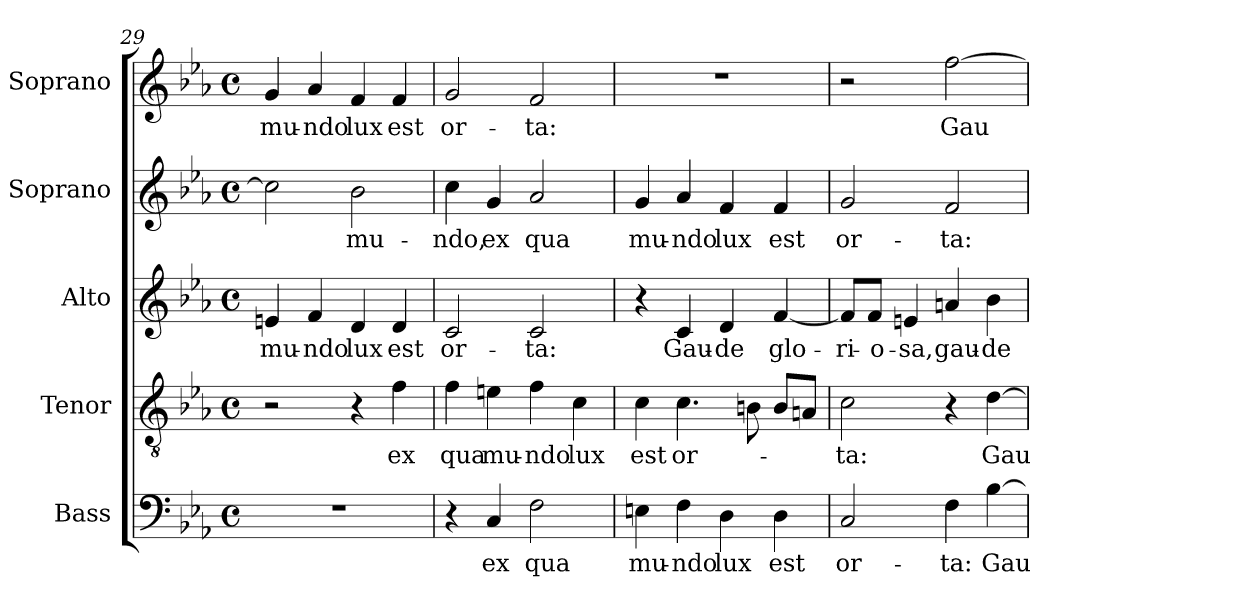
**kern	**text	**kern	**text	**kern	**text	**kern	**text	**kern	**text
*part5	*part5	*part4	*part4	*part3	*part3	*part2	*part2	*part1	*part1
*staff5	*staff5	*staff4	*staff4	*staff3	*staff3	*staff2	*staff2	*staff1	*staff1
*I"Bass	*	*I"Tenor	*	*I"Alto	*	*I"Soprano	*	*I"Soprano	*
*I'B.	*	*I'T.	*	*I'A.	*	*I'S.	*	*I'S.	*
*clefF4	*	*clefGv2	*	*clefG2	*	*clefG2	*	*clefG2	*
*	*	*ITrd7c12	*	*	*	*	*	*	*
*k[b-e-a-]	*	*k[b-e-a-]	*	*k[b-e-a-]	*	*k[b-e-a-]	*	*k[b-e-a-]	*
*E-:	*	*E-:	*	*E-:	*	*E-:	*	*E-:	*
*M4/4	*	*M4/4	*	*M4/4	*	*M4/4	*	*M4/4	*
*met(c)	*	*met(c)	*	*met(c)	*	*met(c)	*	*met(c)	*
=29	=29	=29	=29	=29	=29	=29	=29	=29	=29
!	!	!	!	!	!LO:LY:b:color=#000000	!	!	!	!
!	!	!	!	!	!	!	!	!	!LO:LY:b:color=#000000
1r	.	2r	.	4eni/	mu-	2cci\]	.	4gi/	mu-
!	!	!	!	!	!LO:LY:b:color=#000000	!	!	!	!
!	!	!	!	!	!	!	!	!	!LO:LY:b:color=#000000
.	.	.	.	4fi/	-ndo	.	.	4a-i/	-ndo
!	!	!	!	!	!LO:LY:b:color=#000000	!	!	!	!
!	!	!	!	!	!	!	!LO:LY:b:color=#000000	!	!
!	!	!	!	!	!	!	!	!	!LO:LY:b:color=#000000
.	.	4r	.	4di/	lux	2b-i\	mu-	4fi/	lux
!	!	!	!LO:LY:b:color=#000000	!	!	!	!	!	!
!	!	!	!	!	!LO:LY:b:color=#000000	!	!	!	!
!	!	!	!	!	!	!	!	!	!LO:LY:b:color=#000000
.	.	4Fi\	ex	4di/	est	.	.	4fi/	est
=30	=30	=30	=30	=30	=30	=30	=30	=30	=30
!	!	!	!LO:LY:b:color=#000000	!	!	!	!	!	!
!	!	!	!	!	!LO:LY:b:color=#000000	!	!	!	!
!	!	!	!	!	!	!	!LO:LY:b:color=#000000	!	!
!	!	!	!	!	!	!	!	!	!LO:LY:b:color=#000000
4r	.	4Fi\	qua	2ci/	or-	4cci\	-ndo,	2gi/	or-
!	!LO:LY:b:color=#000000	!	!	!	!	!	!	!	!
!	!	!	!LO:LY:b:color=#000000	!	!	!	!	!	!
!	!	!	!	!	!	!	!LO:LY:b:color=#000000	!	!
4Ci/	ex	4Eni\	mu-	.	.	4gi/	ex	.	.
!	!LO:LY:b:color=#000000	!	!	!	!	!	!	!	!
!	!	!	!LO:LY:b:color=#000000	!	!	!	!	!	!
!	!	!	!	!	!LO:LY:b:color=#000000	!	!	!	!
!	!	!	!	!	!	!	!LO:LY:b:color=#000000	!	!
!	!	!	!	!	!	!	!	!	!LO:LY:b:color=#000000
2Fi\	qua	4Fi\	-ndo	2ci/	-ta:	2a-i/	qua	2fi/	-ta:
!	!	!	!LO:LY:b:color=#000000	!	!	!	!	!	!
.	.	4Ci\	lux	.	.	.	.	.	.
!!LO:LB:g=z
=31	=31	=31	=31	=31	=31	=31	=31	=31	=31
!	!LO:LY:b:color=#000000	!	!	!	!	!	!	!	!
!	!	!	!LO:LY:b:color=#000000	!	!	!	!	!	!
!	!	!	!	!	!	!	!LO:LY:b:color=#000000	!	!
4Eni\	mu-	4Ci\	est	4r	.	4gi/	mu-	1r	.
!	!LO:LY:b:color=#000000	!	!	!	!	!	!	!	!
!	!	!	!LO:LY:b:color=#000000	!	!	!	!	!	!
!	!	!	!	!	!LO:LY:b:color=#000000	!	!	!	!
!	!	!	!	!	!	!	!LO:LY:b:color=#000000	!	!
4Fi\	-ndo	4.Ci\	or-	4ci/	Gau-	4a-i/	-ndo	.	.
!	!LO:LY:b:color=#000000	!	!	!	!	!	!	!	!
!	!	!	!	!	!LO:LY:b:color=#000000	!	!	!	!
!	!	!	!	!	!	!	!LO:LY:b:color=#000000	!	!
4Di\	lux	.	.	4di/	-de	4fi/	lux	.	.
.	.	8BBni\	.	.	.	.	.	.	.
!	!LO:LY:b:color=#000000	!	!	!	!	!	!	!	!
!	!	!	!	!	!LO:LY:b:color=#000000	!	!	!	!
!	!	!	!	!	!	!	!LO:LY:b:color=#000000	!	!
4Di\	est	8BBi/L	.	[4fi/	glo-	4fi/	est	.	.
.	.	8AAni/J	.	.	.	.	.	.	.
=32	=32	=32	=32	=32	=32	=32	=32	=32	=32
!	!LO:LY:b:color=#000000	!	!	!	!	!	!	!	!
!	!	!	!LO:LY:b:color=#000000	!	!	!	!	!	!
!	!	!	!	!	!LO:LY:b:color=#000000	!	!	!	!
!	!	!	!	!	!	!	!LO:LY:b:color=#000000	!	!
2Ci/	or-	2Ci\	-ta:	8fi/L]	-ri-	2gi/	or-	2r	.
!	!	!	!	!	!LO:LY:b:color=#000000	!	!	!	!
.	.	.	.	8fi/J	-o-	.	.	.	.
!	!	!	!	!	!LO:LY:b:color=#000000	!	!	!	!
.	.	.	.	4eni/	-sa,	.	.	.	.
!	!LO:LY:b:color=#000000	!	!	!	!	!	!	!	!
!	!	!	!	!	!LO:LY:b:color=#000000	!	!	!	!
!	!	!	!	!	!	!	!LO:LY:b:color=#000000	!	!
!	!	!	!	!	!	!	!	!	!LO:LY:b:color=#000000
4Fi\	-ta:	4r	.	4ani/	gau-	2fi/	-ta:	[2ffi\	Gau-
!	!LO:LY:b:color=#000000	!	!	!	!	!	!	!	!
!	!	!	!LO:LY:b:color=#000000	!	!	!	!	!	!
!	!	!	!	!	!LO:LY:b:color=#000000	!	!	!	!
[4B-i\	Gau-	[4Di\	Gau-	4b-i\	-de	.	.	.	.
=	=	=	=	=	=	=	=	=	=
*-	*-	*-	*-	*-	*-	*-	*-	*-	*-
